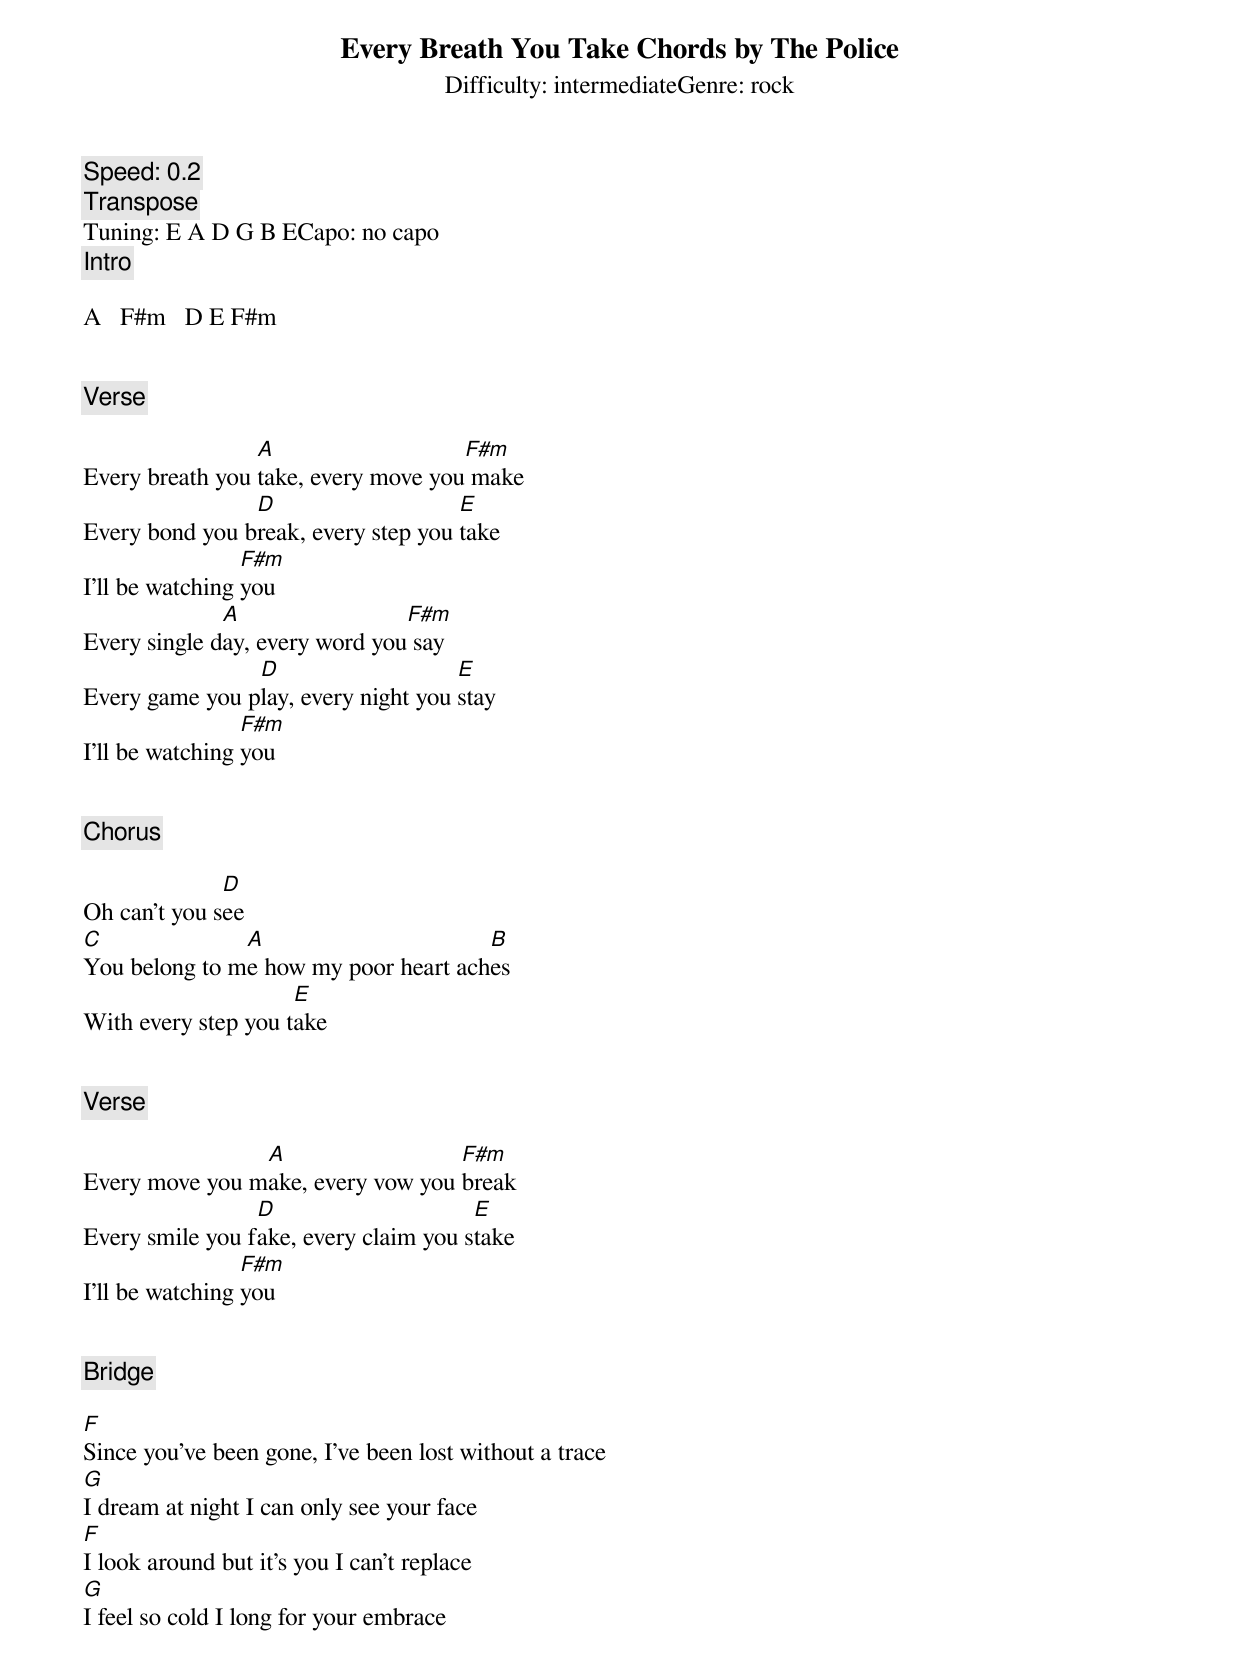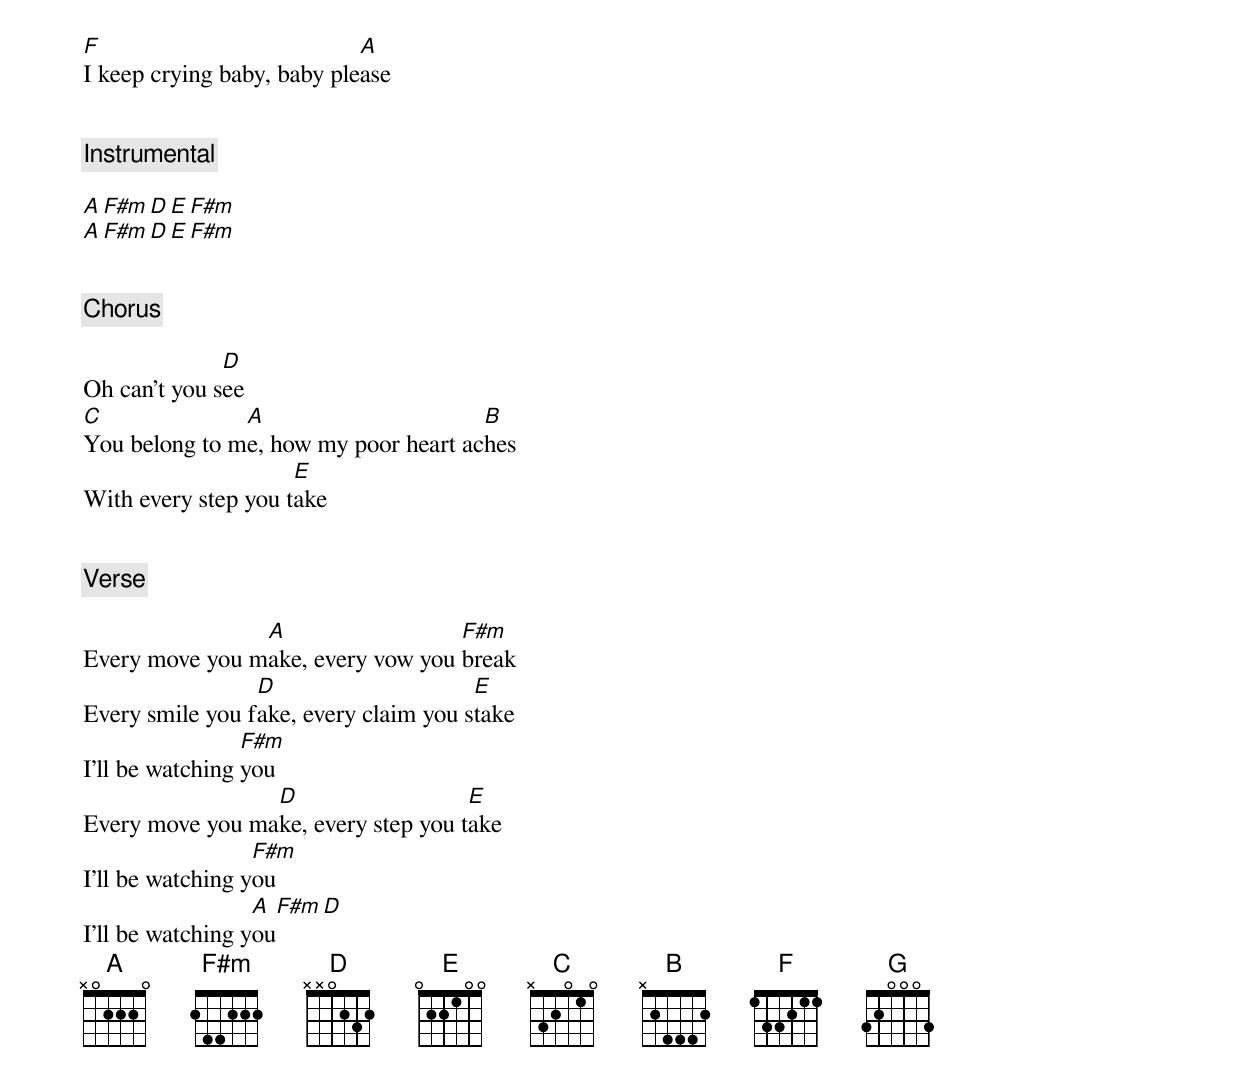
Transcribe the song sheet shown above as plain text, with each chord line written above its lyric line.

Every Breath You Take Chords by The Police
Difficulty: intermediateGenre: rock
Speed: 0.2
Transpose
Tuning: E A D G B ECapo: no capo
[Intro]

A   F#m   D E F#m


[Verse]

                 A                   F#m
Every breath you take, every move you make
                D                    E
Every bond you break, every step you take
                 F#m
I'll be watching you
              A                 F#m
Every single day, every word you say
                D                    E
Every game you play, every night you stay
                 F#m
I'll be watching you


[Chorus]

              D
Oh can't you see
C              A                      B
You belong to me how my poor heart aches
                     E
With every step you take


[Verse]

                A                  F#m
Every move you make, every vow you break
                 D                     E
Every smile you fake, every claim you stake
                 F#m
I'll be watching you


[Bridge]

F
Since you've been gone, I've been lost without a trace
G
I dream at night I can only see your face
F
I look around but it's you I can't replace
G
I feel so cold I long for your embrace
F                           A
I keep crying baby, baby please


[Instrumental]

A   F#m   D E F#m
A   F#m   D E F#m


[Chorus]

              D
Oh can't you see
C              A                      B
You belong to me, how my poor heart aches
                     E
With every step you take


[Verse]

                A                  F#m
Every move you make, every vow you break
                 D                     E
Every smile you fake, every claim you stake
                 F#m
I'll be watching you
                 D                   E
Every move you make, every step you take
                  F#m
I'll be watching you
                  A    F#m    D
I'll be watching you
